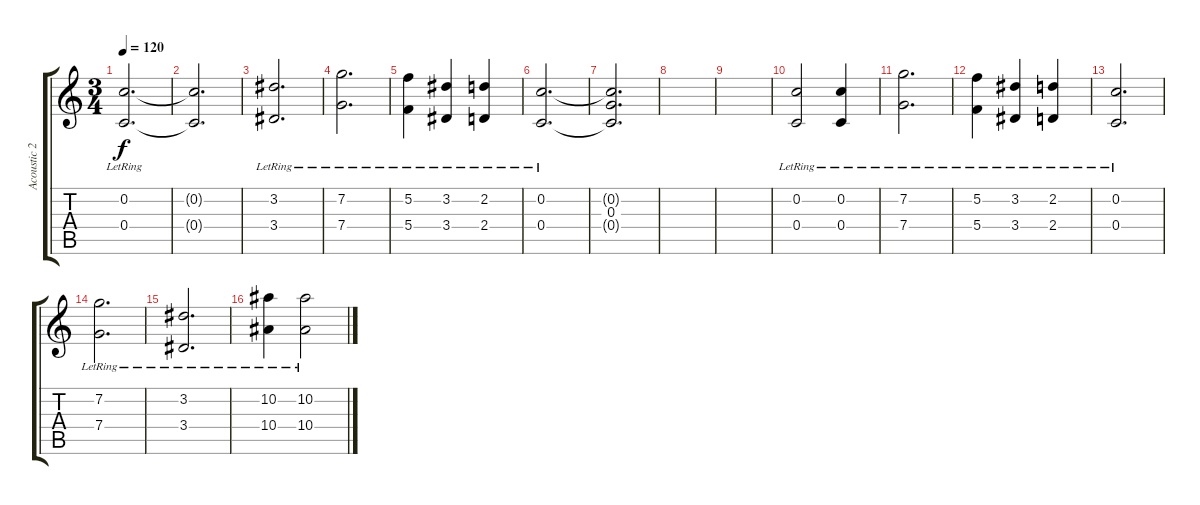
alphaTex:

\track ("Acoustic 2" "Acoustic 2") {instrument acousticguitarsteel}
\staff {score tabs}
\tuning (Eb4 C4 G3 C3 G2 C2) {hide}
\ts (3 4)
\tempo 120
\clef g2
\ks c
(0.2{lr} 0.4{lr}).2{d dy f} |
(0.2{t} 0.4{t}).2{d} |
(3.2{lr} 3.4{lr}).2{d} |
(7.2{lr} 7.4{lr}).2{d} |
(5.2{lr} 5.4{lr}).4 (3.2{lr} 3.4{lr}).4 (2.2{lr} 2.4{lr}).4 |
(0.2{lr} 0.4{lr}).2{d} |
(0.2{t} 0.3 0.4{t}).2{d} |
|
|
(0.2{lr} 0.4{lr}).2 (0.2{lr} 0.4{lr}).4 |
(7.2{lr} 7.4{lr}).2{d} |
(5.2{lr} 5.4{lr}).4 (3.2{lr} 3.4{lr}).4 (2.2{lr} 2.4{lr}).4 |
(0.2{lr} 0.4{lr}).2{d} |
(7.2{lr} 7.4{lr}).2{d} |
(3.2{lr} 3.4{lr}).2{d} |
(10.2{lr} 10.4{lr}).4 (10.2{lr} 10.4{lr}).2
